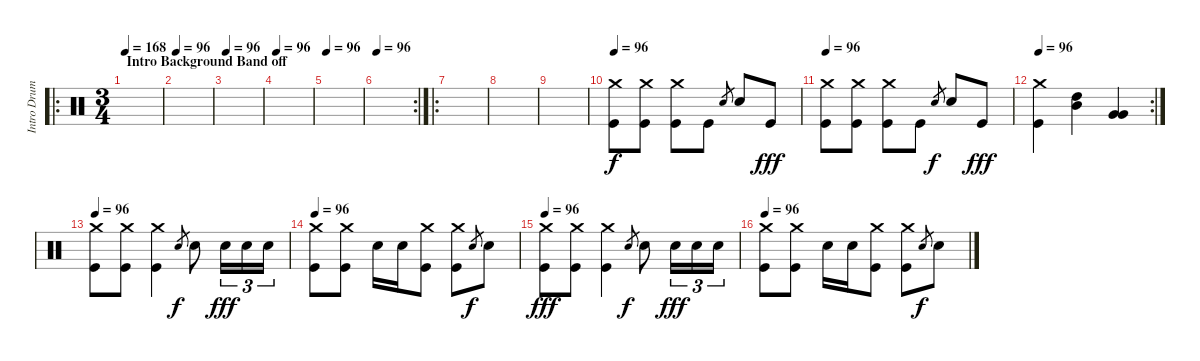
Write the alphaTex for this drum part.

\track ("Intro Drums" "Intro Drum") {instrument percussion}
\staff {score}
\articulation defaults
\ro
\ts (3 4)
\section ("" "Intro Background Band off")
\tempo 168
\tempo 96
\tempo 168
\clef neutral
\ks c
|
\tempo 96
|
\tempo 96
|
\tempo 96
|
\tempo 96
|
\rc 2
\tempo 96
|
\ro
|
|
|
\tempo 96
("Kick (hit)" "Crash medium (hit)").8{volume 8} ("Kick (hit)" "Crash medium (hit)").8 ("Crash medium (hit)" "Kick (hit)").8 "Kick (hit)".8 "Electric Snare (hit)".8{gr dy f} "Electric Snare (hit)".8 "Kick (hit)".8{dy fff} |
\tempo 96
("Kick (hit)" "Crash medium (hit)").8 ("Kick (hit)" "Crash medium (hit)").8 ("Crash medium (hit)" "Kick (hit)").8 "Kick (hit)".8 "Electric Snare (hit)".8{gr dy f} "Electric Snare (hit)".8 "Kick (hit)".8{dy fff} |
\rc 2
\tempo 96
("Kick (hit)" "Crash medium (hit)").4 ("High Tom (hit)" "Mid Tom (hit)").4 ("Very Low Tom (hit)" "Very Low Tom (hit)").4 |
\tempo 96
("Kick (hit)" "Crash medium (hit)").8 ("Kick (hit)" "Crash medium (hit)").8 ("Kick (hit)" "Crash medium (hit)").4 "Electric Snare (hit)".8{gr dy f} "Electric Snare (hit)".8 "Electric Snare (hit)".16{tu (3 2) dy fff} "Electric Snare (hit)".16{tu (3 2)} "Electric Snare (hit)".16{tu (3 2)} |
\tempo 96
("Kick (hit)" "Crash medium (hit)").8 ("Kick (hit)" "Crash medium (hit)").8 "Electric Snare (hit)".16 "Electric Snare (hit)".16 ("Crash medium (hit)" "Kick (hit)").8 ("Crash medium (hit)" "Kick (hit)").8 "Electric Snare (hit)".8{gr dy f} "Electric Snare (hit)".8 |
\tempo 96
("Kick (hit)" "Crash medium (hit)").8{dy fff} ("Kick (hit)" "Crash medium (hit)").8 ("Kick (hit)" "Crash medium (hit)").4 "Electric Snare (hit)".8{gr dy f} "Electric Snare (hit)".8 "Electric Snare (hit)".16{tu (3 2) dy fff} "Electric Snare (hit)".16{tu (3 2)} "Electric Snare (hit)".16{tu (3 2)} |
\tempo 96
("Kick (hit)" "Crash medium (hit)").8 ("Kick (hit)" "Crash medium (hit)").8 "Electric Snare (hit)".16 "Electric Snare (hit)".16 ("Crash medium (hit)" "Kick (hit)").8 ("Crash medium (hit)" "Kick (hit)").8 "Electric Snare (hit)".8{gr dy f} "Electric Snare (hit)".8
